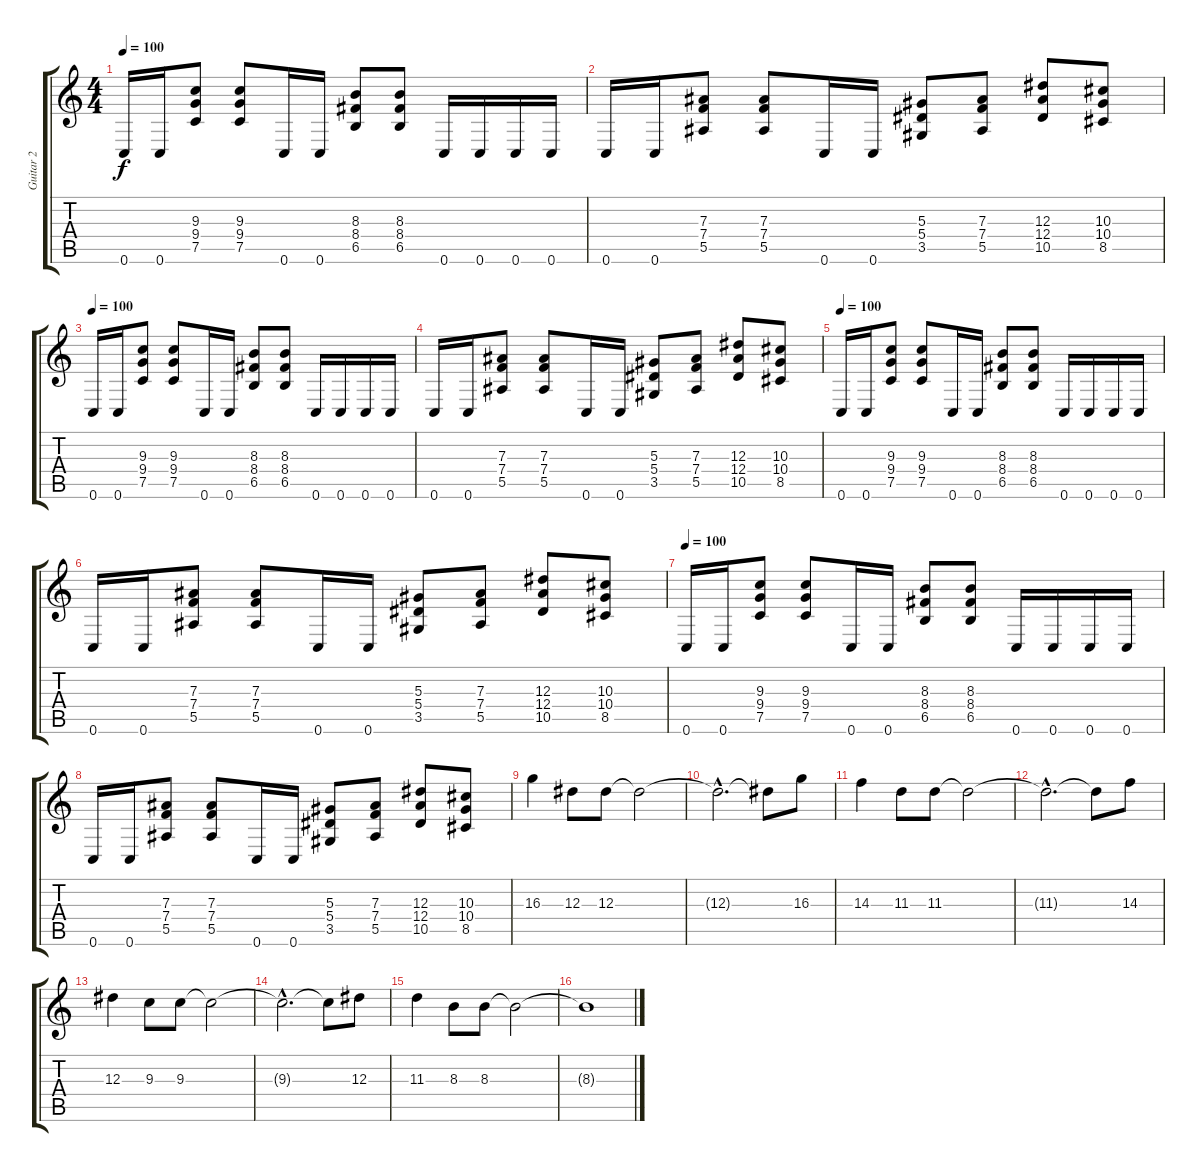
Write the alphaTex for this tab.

\track ("Guitar 2" "Guitar 2") {instrument overdrivenguitar}
\staff {score tabs}
\tuning (C4 G3 Eb3 Bb2 F2 C2) {hide}
\ts (4 4)
\tempo 100
\clef g2
\ks c
0.6.16{dy f} 0.6.16 (9.3 9.4 7.5).8 (9.3 9.4 7.5).8 0.6.16 0.6.16 (8.3 8.4 6.5).8 (8.3 8.4 6.5).8 0.6.16 0.6.16 0.6.16 0.6.16 |
0.6.16 0.6.16 (7.3 7.4 5.5).8 (7.3 7.4 5.5).8 0.6.16 0.6.16 (5.3 5.4 3.5).8 (7.3 7.4 5.5).8 (12.3 12.4 10.5).8 (10.3 10.4 8.5).8 |
\tempo 100
0.6.16 0.6.16 (9.3 9.4 7.5).8 (9.3 9.4 7.5).8 0.6.16 0.6.16 (8.3 8.4 6.5).8 (8.3 8.4 6.5).8 0.6.16 0.6.16 0.6.16 0.6.16 |
0.6.16 0.6.16 (7.3 7.4 5.5).8 (7.3 7.4 5.5).8 0.6.16 0.6.16 (5.3 5.4 3.5).8 (7.3 7.4 5.5).8 (12.3 12.4 10.5).8 (10.3 10.4 8.5).8 |
\tempo 100
0.6.16 0.6.16 (9.3 9.4 7.5).8 (9.3 9.4 7.5).8 0.6.16 0.6.16 (8.3 8.4 6.5).8 (8.3 8.4 6.5).8 0.6.16 0.6.16 0.6.16 0.6.16 |
0.6.16 0.6.16 (7.3 7.4 5.5).8 (7.3 7.4 5.5).8 0.6.16 0.6.16 (5.3 5.4 3.5).8 (7.3 7.4 5.5).8 (12.3 12.4 10.5).8 (10.3 10.4 8.5).8 |
\tempo 100
0.6.16 0.6.16 (9.3 9.4 7.5).8 (9.3 9.4 7.5).8 0.6.16 0.6.16 (8.3 8.4 6.5).8 (8.3 8.4 6.5).8 0.6.16 0.6.16 0.6.16 0.6.16 |
0.6.16 0.6.16 (7.3 7.4 5.5).8 (7.3 7.4 5.5).8 0.6.16 0.6.16 (5.3 5.4 3.5).8 (7.3 7.4 5.5).8 (12.3 12.4 10.5).8 (10.3 10.4 8.5).8 |
16.3.4 12.3.8 12.3.8 12.3{t}.2 |
12.3{hac t}.2{d} 12.3{t}.8 16.3.8 |
14.3.4 11.3.8 11.3.8 11.3{t}.2 |
11.3{hac t}.2{d} 11.3{t}.8 14.3.8 |
12.3.4 9.3.8 9.3.8 9.3{t}.2 |
9.3{hac t}.2{d} 9.3{t}.8 12.3.8 |
11.3.4 8.3.8 8.3.8 8.3{t}.2 |
8.3{t}.1
